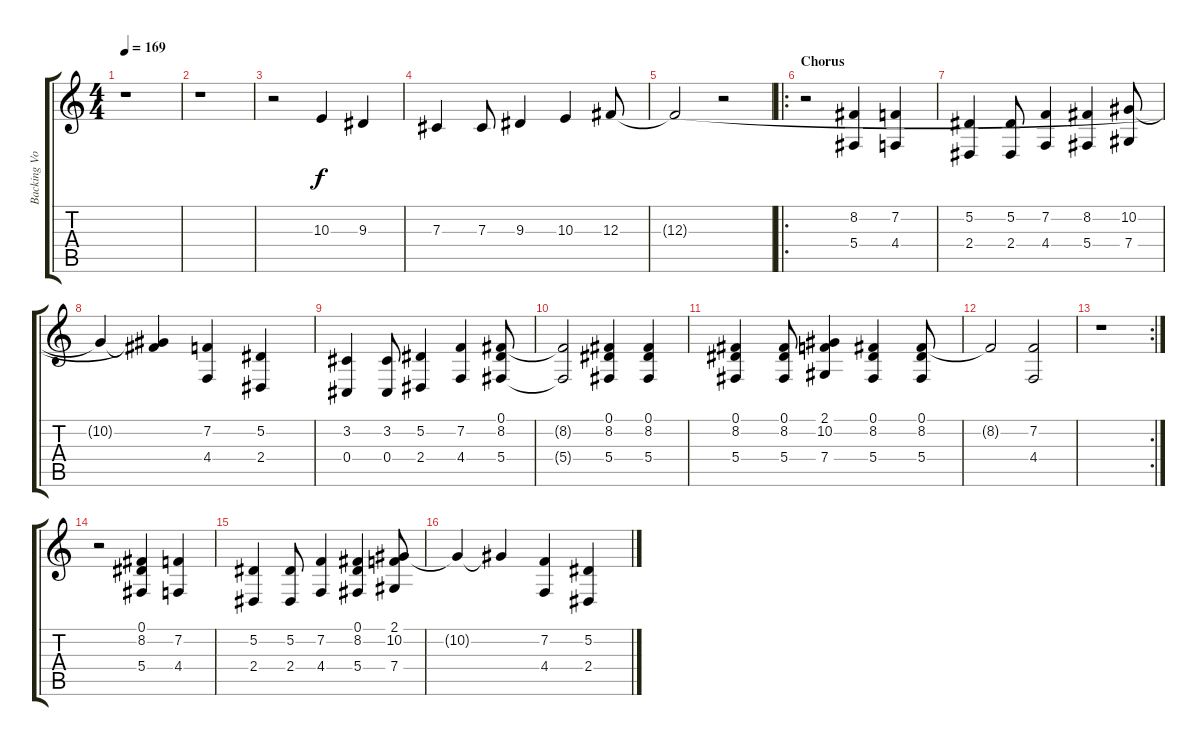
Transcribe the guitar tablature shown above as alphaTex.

\track ("Backing Vocals" "Backing Vo") {instrument lead2sawtooth}
\staff {score tabs}
\tuning (Eb4 Bb3 Gb3 Db3 Ab2 Eb2) {hide}
\ts (4 4)
\tempo 169
\clef g2
\ks c
r.1{dy f} |
r.1 |
r.2 10.3.4 9.3.4 |
7.3.4 7.3.8 9.3.4 10.3.4 12.3.8 |
12.3{t}.2 r.2 |
\ro
\section ("" "Chorus")
r.2 (8.2 5.4).4 (7.2 4.4).4 |
(5.2 2.4).4 (5.2 2.4).8 (7.2 4.4).4 (8.2 5.4).4 (10.2 7.4).8 |
10.2{t}.4 (10.2{t} 12.3{t}).4 (7.2 4.4).4 (5.2 2.4).4 |
(3.2 0.4).4 (3.2 0.4).8 (5.2 2.4).4 (7.2 4.4).4 (0.1 8.2 5.4).8 |
(8.2{t} 5.4{t}).2 (0.1 8.2 5.4).4 (0.1 8.2 5.4).4 |
(0.1 8.2 5.4).4 (0.1 8.2 5.4).8 (2.1 10.2 7.4).4 (0.1 8.2 5.4).4 (0.1 8.2 5.4).8 |
8.2{t}.2 (7.2 4.4).2 |
\rc 2
r.1 |
r.2 (0.1 8.2 5.4).4 (7.2 4.4).4 |
(5.2 2.4).4 (5.2 2.4).8 (7.2 4.4).4 (0.1 8.2 5.4).4 (2.1 10.2 7.4).8 |
10.2{t}.4 10.2{t}.4 (7.2 4.4).4 (5.2 2.4).4
